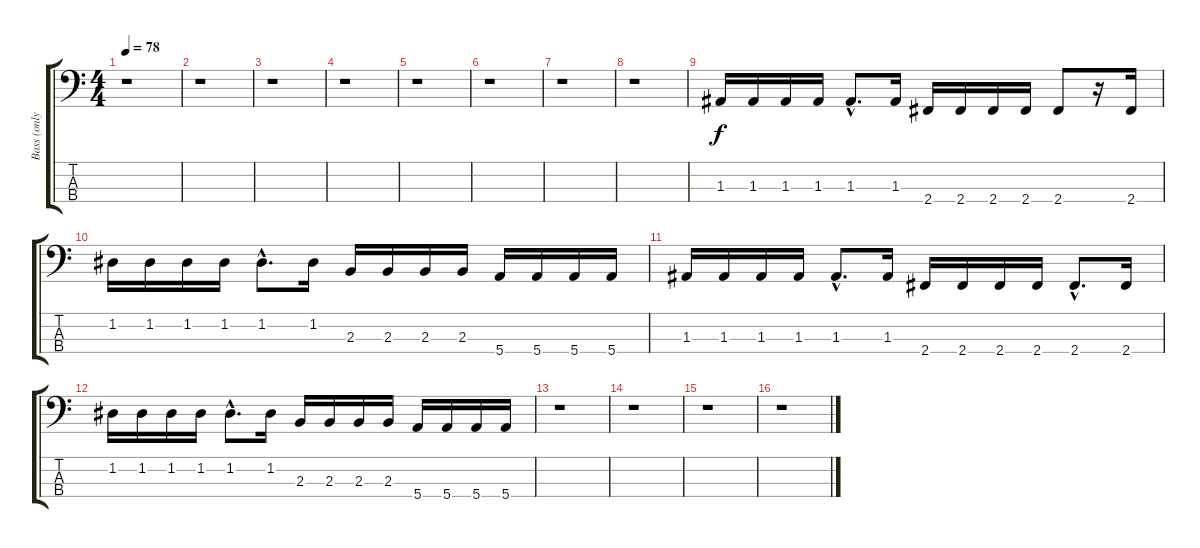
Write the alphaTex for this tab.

\track ("Bass (only verse tabbed)" "Bass (only") {instrument electricbasspick}
\staff {score tabs}
\tuning (G2 D2 A1 E1) {hide}
\ts (4 4)
\tempo 78
\clef f4
\ks c
r.1{dy f instrument electricbasspick} |
r.1 |
r.1 |
r.1 |
r.1 |
r.1 |
r.1 |
r.1 |
1.3.16 1.3.16 1.3.16 1.3.16 1.3{hac}.8{d} 1.3.16 2.4.16 2.4.16 2.4.16 2.4.16 2.4.8 r.16 2.4.16 |
1.2.16 1.2.16 1.2.16 1.2.16 1.2{hac}.8{d} 1.2.16 2.3.16 2.3.16 2.3.16 2.3.16 5.4.16 5.4.16 5.4.16 5.4.16 |
1.3.16 1.3.16 1.3.16 1.3.16 1.3{hac}.8{d} 1.3.16 2.4.16 2.4.16 2.4.16 2.4.16 2.4{hac}.8{d} 2.4.16 |
1.2.16 1.2.16 1.2.16 1.2.16 1.2{hac}.8{d} 1.2.16 2.3.16 2.3.16 2.3.16 2.3.16 5.4.16 5.4.16 5.4.16 5.4.16 |
r.1 |
r.1 |
r.1 |
r.1
